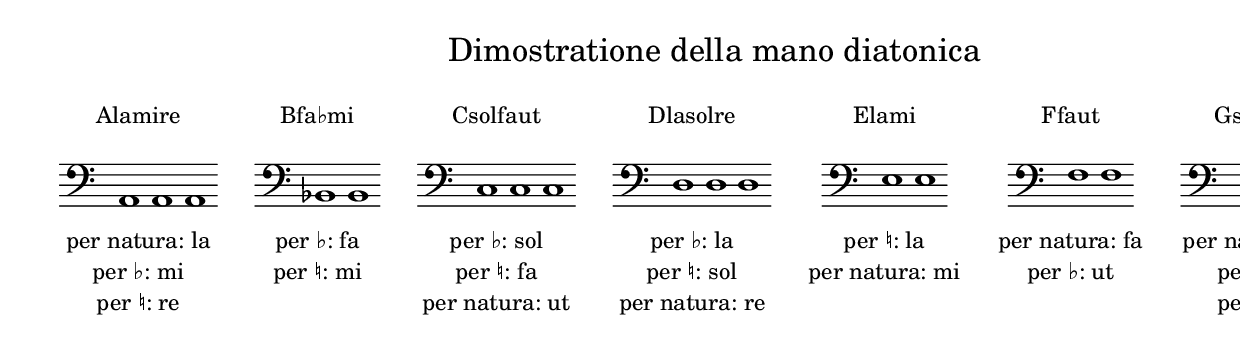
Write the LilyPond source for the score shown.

\version "2.22.2"

% Auto generated file

\header {
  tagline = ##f
}

dot = {
   \once \override Script.add-stem-support = ##f
   \once \override Script.toward-stem-shift = 0
   \once \override Script.skyline-horizontal-padding = 0
   \once \override Script.direction = 1
   \once \override Script.font-size = 1
}

\markup {
  \center-column {
    \line {
      \center-align
      \fontsize#3 { \concat { \normal-text "Dimostratione della mano diatonica"} }
    }
    \null
    \line {
      \center-column {
        \line {
          \left-align {  \normal-text "Alamire" }
        }

        \null
        \line {
          \score {
            <<
              \new Staff \with { instrumentName = ""} {
                \override Staff.TimeSignature.stencil = ##f
                \override Staff.NoteHead.style = #'baroque
                \accidentalStyle Score.forget
                \cadenzaOn
                \clef "bass"
                \key c #`((0 . ,NATURAL) (1 . ,NATURAL) (2 . ,NATURAL)
                          (3 . ,NATURAL) (4 . ,NATURAL) (5 . ,NATURAL)
                          (6 . ,NATURAL))  a,1  a,1  a,1 
                \cadenzaOff
              }
            >>
            \layout {
              \context {
                \Score
                \override SpacingSpanner.common-shortest-duration = #(ly:make-moment 1)
              }
            }
          }
        }
        \null
        \line {
          \left-align {  \normal-text "per natura: la" }
        }
        \line {
          \left-align {  \normal-text "per ♭: mi" }
        }
        \line {
          \left-align {  \normal-text "per ♮: re" }
        }

      }
      \hspace #3 
      \center-column {
        \line {
          \left-align {  \normal-text "Bfa♭mi" }
        }

        \null
        \line {
          \score {
            <<
              \new Staff \with { instrumentName = ""} {
                \override Staff.TimeSignature.stencil = ##f
                \override Staff.NoteHead.style = #'baroque
                \accidentalStyle Score.forget
                \cadenzaOn
                \clef "bass"
                \key c #`((0 . ,NATURAL) (1 . ,NATURAL) (2 . ,NATURAL)
                          (3 . ,NATURAL) (4 . ,NATURAL) (5 . ,NATURAL)
                          (6 . ,NATURAL))  bes,1  b,1 
                \cadenzaOff
              }
            >>
            \layout {
              \context {
                \Score
                \override SpacingSpanner.common-shortest-duration = #(ly:make-moment 1)
              }
            }
          }
        }
        \null
        \line {
          \left-align {  \normal-text "per ♭: fa" }
        }
        \line {
          \left-align {  \normal-text "per ♮: mi" }
        }

      }
      \hspace #3 
      \center-column {
        \line {
          \left-align {  \normal-text "Csolfaut" }
        }

        \null
        \line {
          \score {
            <<
              \new Staff \with { instrumentName = ""} {
                \override Staff.TimeSignature.stencil = ##f
                \override Staff.NoteHead.style = #'baroque
                \accidentalStyle Score.forget
                \cadenzaOn
                \clef "bass"
                \key c #`((0 . ,NATURAL) (1 . ,NATURAL) (2 . ,NATURAL)
                          (3 . ,NATURAL) (4 . ,NATURAL) (5 . ,NATURAL)
                          (6 . ,NATURAL))  c1  c1  c1 
                \cadenzaOff
              }
            >>
            \layout {
              \context {
                \Score
                \override SpacingSpanner.common-shortest-duration = #(ly:make-moment 1)
              }
            }
          }
        }
        \null
        \line {
          \left-align {  \normal-text "per ♭: sol" }
        }
        \line {
          \left-align {  \normal-text "per ♮: fa" }
        }
        \line {
          \left-align {  \normal-text "per natura: ut" }
        }

      }
      \hspace #3 
      \center-column {
        \line {
          \left-align {  \normal-text "Dlasolre" }
        }

        \null
        \line {
          \score {
            <<
              \new Staff \with { instrumentName = ""} {
                \override Staff.TimeSignature.stencil = ##f
                \override Staff.NoteHead.style = #'baroque
                \accidentalStyle Score.forget
                \cadenzaOn
                \clef "bass"
                \key c #`((0 . ,NATURAL) (1 . ,NATURAL) (2 . ,NATURAL)
                          (3 . ,NATURAL) (4 . ,NATURAL) (5 . ,NATURAL)
                          (6 . ,NATURAL))  d1  d1  d1 
                \cadenzaOff
              }
            >>
            \layout {
              \context {
                \Score
                \override SpacingSpanner.common-shortest-duration = #(ly:make-moment 1)
              }
            }
          }
        }
        \null
        \line {
          \left-align {  \normal-text "per ♭: la" }
        }
        \line {
          \left-align {  \normal-text "per ♮: sol" }
        }
        \line {
          \left-align {  \normal-text "per natura: re" }
        }

      }
      \hspace #3 
      \center-column {
        \line {
          \left-align {  \normal-text "Elami" }
        }

        \null
        \line {
          \score {
            <<
              \new Staff \with { instrumentName = ""} {
                \override Staff.TimeSignature.stencil = ##f
                \override Staff.NoteHead.style = #'baroque
                \accidentalStyle Score.forget
                \cadenzaOn
                \clef "bass"
                \key c #`((0 . ,NATURAL) (1 . ,NATURAL) (2 . ,NATURAL)
                          (3 . ,NATURAL) (4 . ,NATURAL) (5 . ,NATURAL)
                          (6 . ,NATURAL))  e1  e1 
                \cadenzaOff
              }
            >>
            \layout {
              \context {
                \Score
                \override SpacingSpanner.common-shortest-duration = #(ly:make-moment 1)
              }
            }
          }
        }
        \null
        \line {
          \left-align {  \normal-text "per ♮: la" }
        }
        \line {
          \left-align {  \normal-text "per natura: mi" }
        }

      }
      \hspace #3 
      \center-column {
        \line {
          \left-align {  \normal-text "Ffaut" }
        }

        \null
        \line {
          \score {
            <<
              \new Staff \with { instrumentName = ""} {
                \override Staff.TimeSignature.stencil = ##f
                \override Staff.NoteHead.style = #'baroque
                \accidentalStyle Score.forget
                \cadenzaOn
                \clef "bass"
                \key c #`((0 . ,NATURAL) (1 . ,NATURAL) (2 . ,NATURAL)
                          (3 . ,NATURAL) (4 . ,NATURAL) (5 . ,NATURAL)
                          (6 . ,NATURAL))  f1  f1 
                \cadenzaOff
              }
            >>
            \layout {
              \context {
                \Score
                \override SpacingSpanner.common-shortest-duration = #(ly:make-moment 1)
              }
            }
          }
        }
        \null
        \line {
          \left-align {  \normal-text "per natura: fa" }
        }
        \line {
          \left-align {  \normal-text "per ♭: ut" }
        }

      }
      \hspace #3 
      \center-column {
        \line {
          \left-align {  \normal-text "Gsolreut" }
        }

        \null
        \line {
          \score {
            <<
              \new Staff \with { instrumentName = ""} {
                \override Staff.TimeSignature.stencil = ##f
                \override Staff.NoteHead.style = #'baroque
                \accidentalStyle Score.forget
                \cadenzaOn
                \clef "bass"
                \key c #`((0 . ,NATURAL) (1 . ,NATURAL) (2 . ,NATURAL)
                          (3 . ,NATURAL) (4 . ,NATURAL) (5 . ,NATURAL)
                          (6 . ,NATURAL))  g1  g1  g1 
                \cadenzaOff
              }
            >>
            \layout {
              \context {
                \Score
                \override SpacingSpanner.common-shortest-duration = #(ly:make-moment 1)
              }
            }
          }
        }
        \null
        \line {
          \left-align {  \normal-text "per natura: sol" }
        }
        \line {
          \left-align {  \normal-text "per ♭: re" }
        }
        \line {
          \left-align {  \normal-text "per ♮: ut" }
        }

      }
      \hspace #3 

    }
  }
}